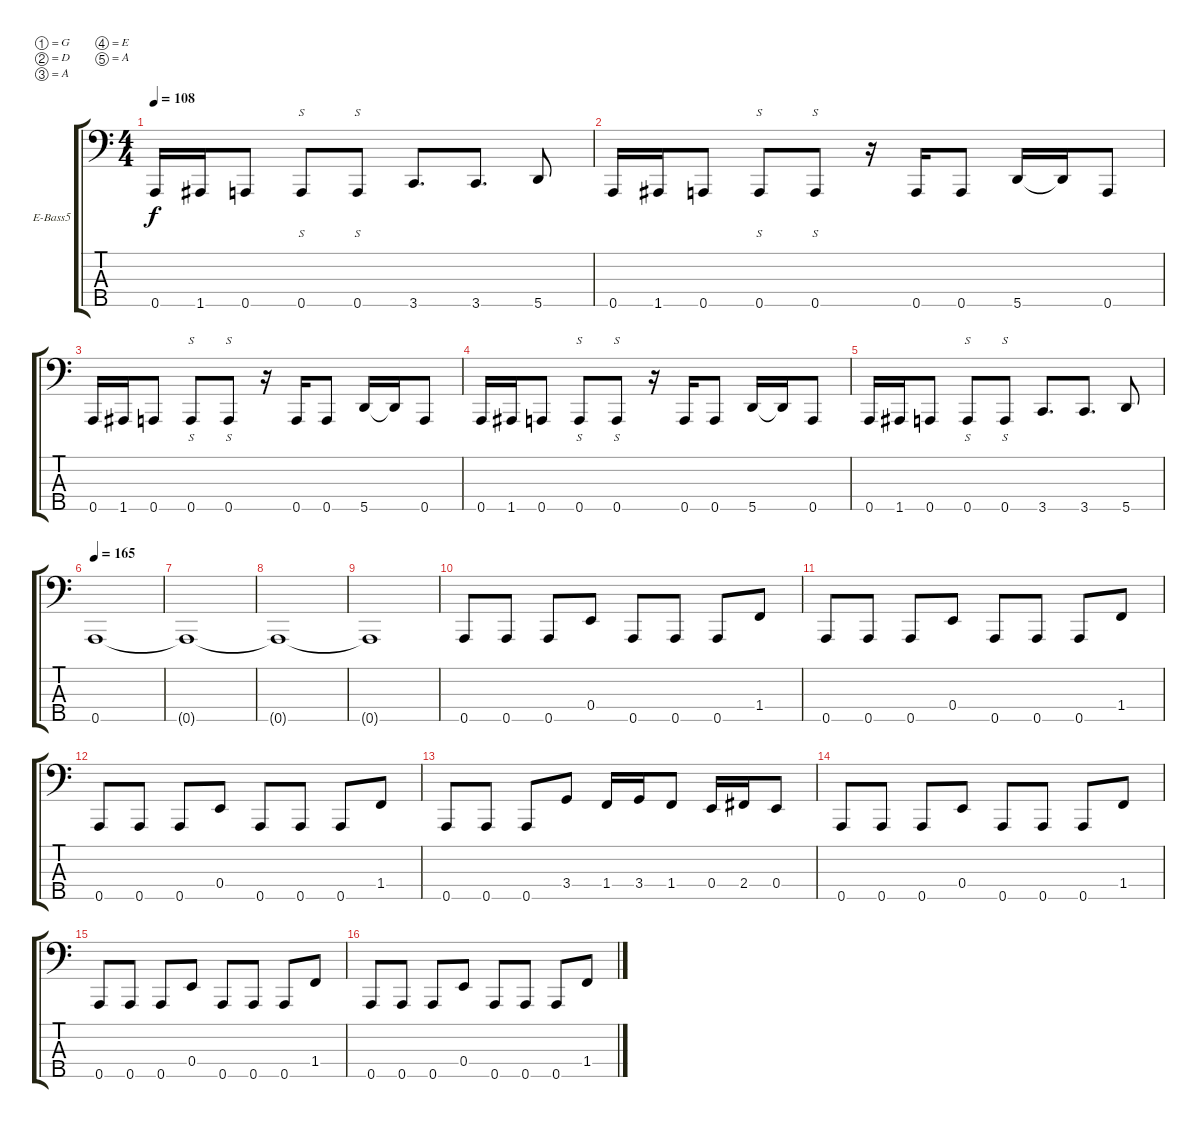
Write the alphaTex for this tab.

\defaultSystemsLayout 4
\bracketExtendMode groupsimilarinstruments
\firstSystemTrackNameOrientation horizontal
\otherSystemsTrackNameOrientation horizontal
\track ("Electric Bass" "E-Bass5") {instrument electricbassfinger}
\staff {score tabs}
\tuning (G2 D2 A1 E1 A0)
\ts (4 4)
\tempo 108
\clef f4
\ks c
0.5.16{dy f} 1.5.16 0.5.8 0.5.8{s} 0.5.8{s} 3.5.8{d} 3.5.8{d} 5.5.8 |
0.5.16 1.5.16 0.5.8 0.5.8{s} 0.5.8{s} r.16 0.5.16 0.5.8 5.5.16 5.5{t}.16 0.5.8 |
0.5.16 1.5.16 0.5.8 0.5.8{s} 0.5.8{s} r.16 0.5.16 0.5.8 5.5.16 5.5{t}.16 0.5.8 |
0.5.16 1.5.16 0.5.8 0.5.8{s} 0.5.8{s} r.16 0.5.16 0.5.8 5.5.16 5.5{t}.16 0.5.8 |
0.5.16 1.5.16 0.5.8 0.5.8{s} 0.5.8{s} 3.5.8{d} 3.5.8{d} 5.5.8 |
\tempo 165
0.5.1 |
0.5{t}.1 |
0.5{t}.1 |
0.5{t}.1 |
0.5.8 0.5.8 0.5.8 0.4.8 0.5.8 0.5.8 0.5.8 1.4.8 |
0.5.8 0.5.8 0.5.8 0.4.8 0.5.8 0.5.8 0.5.8 1.4.8 |
0.5.8 0.5.8 0.5.8 0.4.8 0.5.8 0.5.8 0.5.8 1.4.8 |
0.5.8 0.5.8 0.5.8 3.4.8 1.4.16 3.4.16 1.4.8 0.4.16 2.4.16 0.4.8 |
0.5.8 0.5.8 0.5.8 0.4.8 0.5.8 0.5.8 0.5.8 1.4.8 |
0.5.8 0.5.8 0.5.8 0.4.8 0.5.8 0.5.8 0.5.8 1.4.8 |
0.5.8 0.5.8 0.5.8 0.4.8 0.5.8 0.5.8 0.5.8 1.4.8
